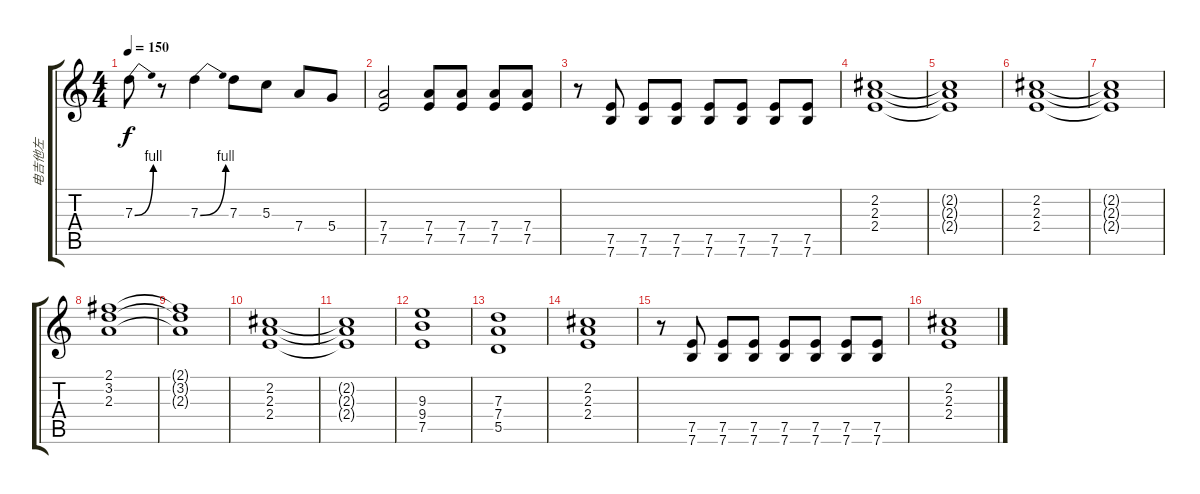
\track ("电吉他左" "电吉他左") {instrument overdrivenguitar}
\staff {score tabs}
\tuning (E4 B3 G3 D3 A2 E2) {hide}
\ts (4 4)
\tempo 150
\clef g2
\ks c
7.3{be (bend 0 0 60 4)}.8{dy f} r.8 7.3{be (bend 0 0 60 4)}.4 7.3.8 5.3.8 7.4.8 5.4.8 |
(7.4 7.5).2 (7.4 7.5).8 (7.4 7.5).8 (7.4 7.5).8 (7.4 7.5).8 |
r.8 (7.5 7.6).8 (7.5 7.6).8 (7.5 7.6).8 (7.5 7.6).8 (7.5 7.6).8 (7.5 7.6).8 (7.5 7.6).8 |
(2.2 2.3 2.4).1 |
(2.2{t} 2.3{t} 2.4{t}).1 |
(2.2 2.3 2.4).1 |
(2.2{t} 2.3{t} 2.4{t}).1 |
(2.1 3.2 2.3).1 |
(2.1{t} 3.2{t} 2.3{t}).1 |
(2.2 2.3 2.4).1 |
(2.2{t} 2.3{t} 2.4{t}).1 |
(9.3 9.4 7.5).1 |
(7.3 7.4 5.5).1 |
(2.2 2.3 2.4).1 |
r.8 (7.5 7.6).8 (7.5 7.6).8 (7.5 7.6).8 (7.5 7.6).8 (7.5 7.6).8 (7.5 7.6).8 (7.5 7.6).8 |
(2.2 2.3 2.4).1
